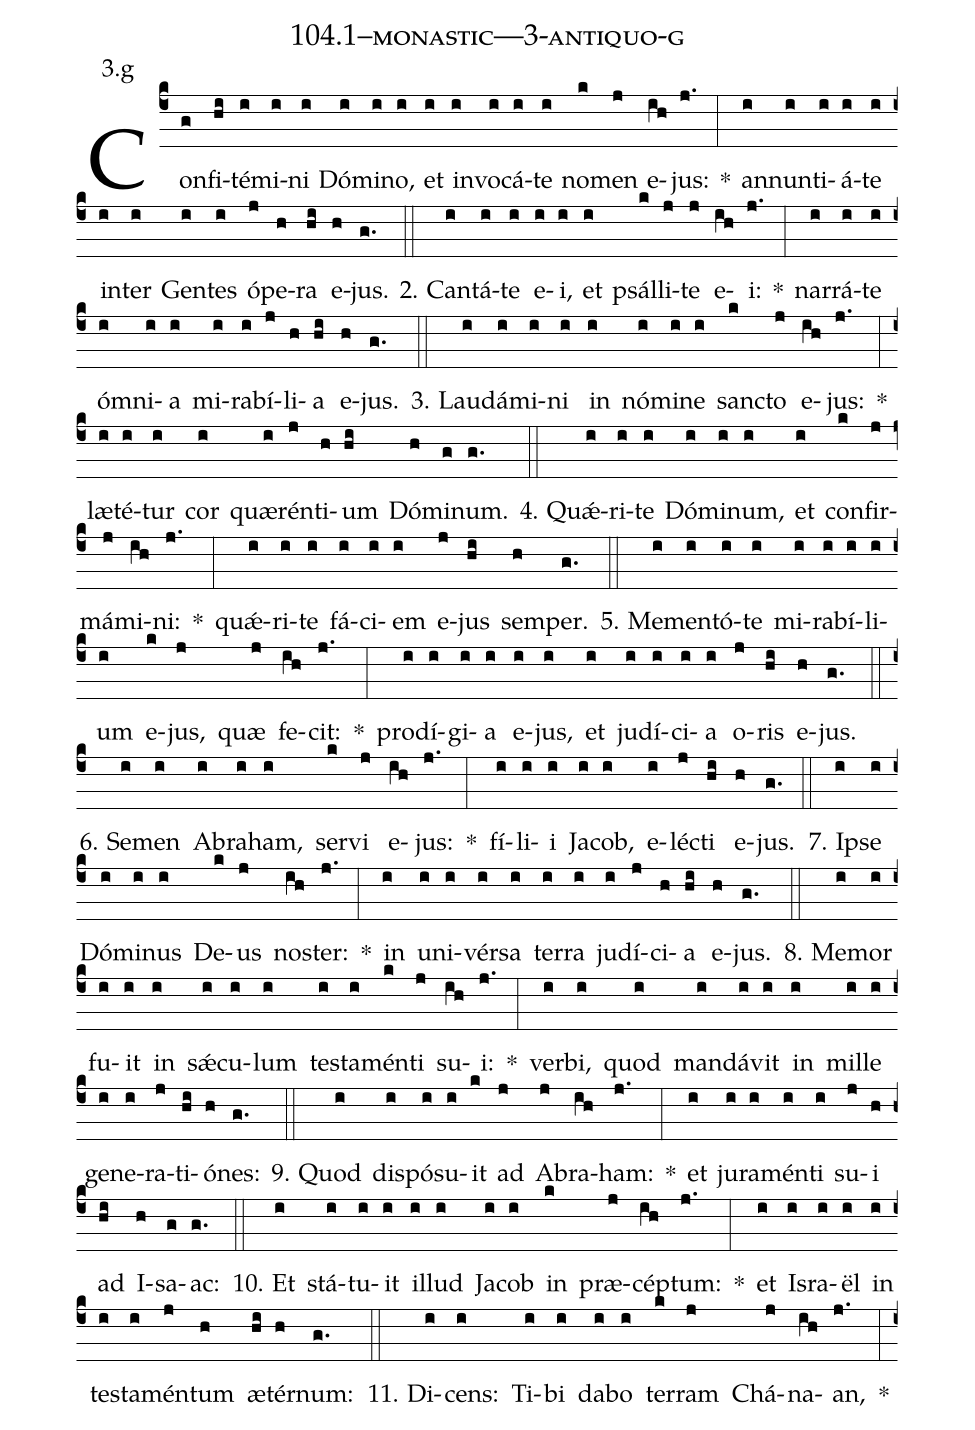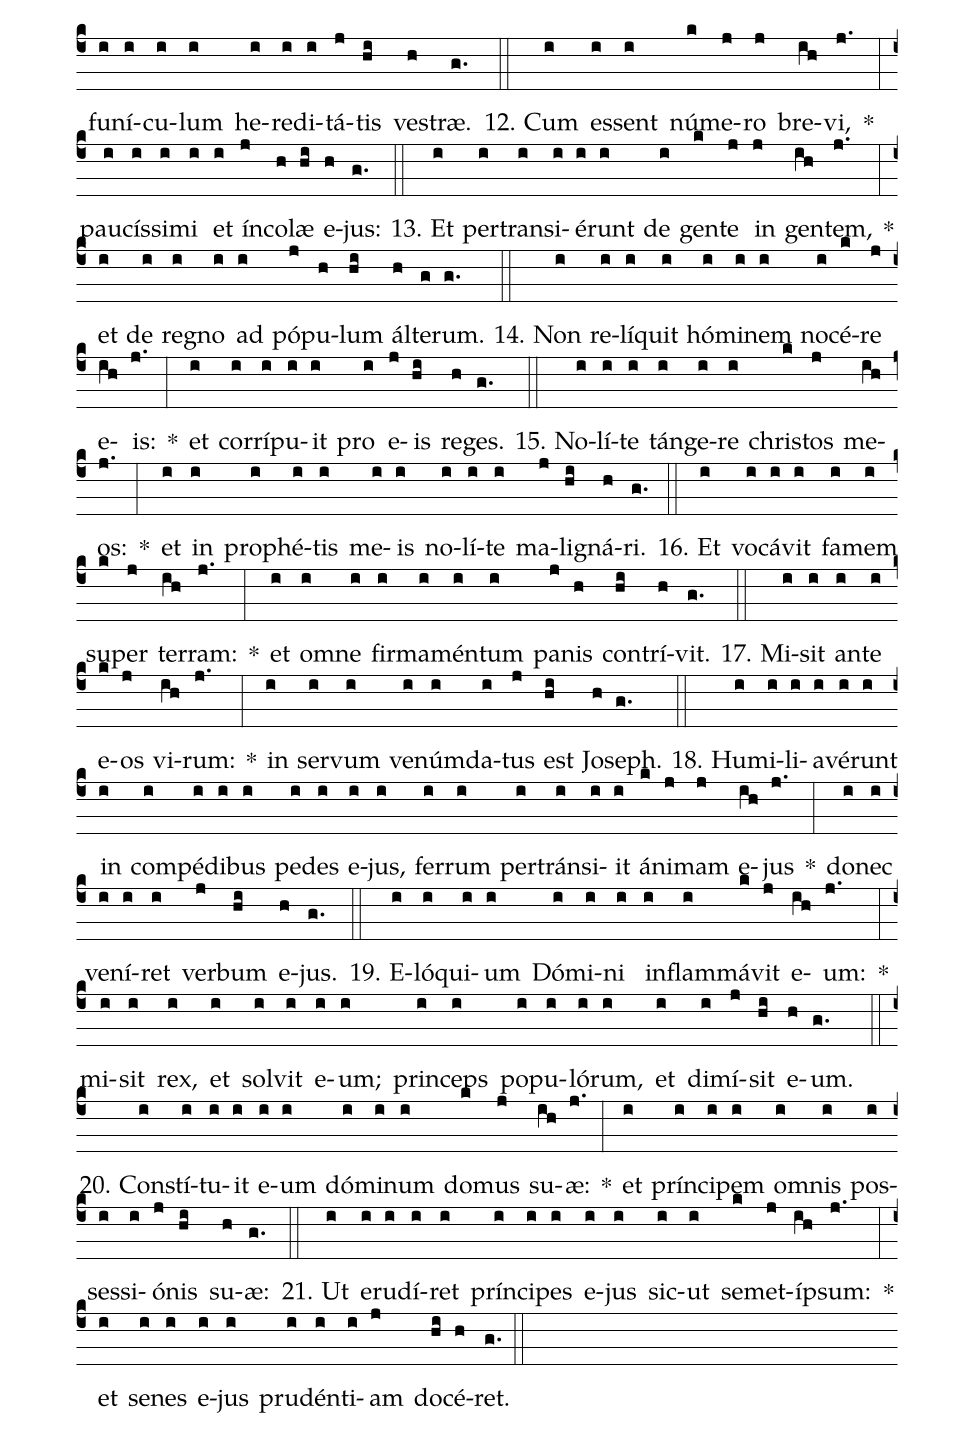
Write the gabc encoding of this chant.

name: 104.1--monastic---3-antiquo-g;
annotation: 3.g;
%%
(c4)Con(g)fi(hi)té(i)mi(i)ni(i) Dó(i)mi(i)no,(i) et(i) in(i)vo(i)cá(i)te(i) no(k)men(j) e(ih)jus:(j.) *(:) an(i)nun(i)ti(i)á(i)te(i) in(i)ter(i) Gen(i)tes(i) ó(j)pe(h)ra(hi) e(h)jus.(g.) (::)
2. Can(i)tá(i)te(i) e(i)i,(i) et(i) psál(k)li(j)te(j) e(ih)i:(j.) *(:) nar(i)rá(i)te(i) óm(i)ni(i)a(i) mi(i)ra(i)bí(j)li(h)a(hi) e(h)jus.(g.) (::)
3. Lau(i)dá(i)mi(i)ni(i) in(i) nó(i)mi(i)ne(i) sanc(k)to(j) e(ih)jus:(j.) *(:) læ(i)té(i)tur(i) cor(i) quæ(i)rén(j)ti(h)um(hi) Dó(h)mi(g)num.(g.) (::)
4. Quǽ(i)ri(i)te(i) Dó(i)mi(i)num,(i) et(i) con(k)fir(j)má(j)mi(ih)ni:(j.) *(:) quǽ(i)ri(i)te(i) fá(i)ci(i)em(i) e(j)jus(hi) sem(h)per.(g.) (::)
5. Me(i)men(i)tó(i)te(i) mi(i)ra(i)bí(i)li(i)um(i) e(k)jus,(j) quæ(j) fe(ih)cit:(j.) *(:) prod(i)í(i)gi(i)a(i) e(i)jus,(i) et(i) ju(i)dí(i)ci(i)a(i) o(j)ris(hi) e(h)jus.(g.) (::)
6. Se(i)men(i) A(i)bra(i)ham,(i) ser(k)vi(j) e(ih)jus:(j.) *(:) fí(i)li(i)i(i) Ja(i)cob,(i) e(i)léc(j)ti(hi) e(h)jus.(g.) (::)
7. Ip(i)se(i) Dó(i)mi(i)nus(i) De(k)us(j) nos(ih)ter:(j.) *(:) in(i) u(i)ni(i)vér(i)sa(i) ter(i)ra(i) ju(i)dí(j)ci(h)a(hi) e(h)jus.(g.) (::)
8. Me(i)mor(i) fu(i)it(i) in(i) sǽ(i)cu(i)lum(i) tes(i)ta(i)mén(k)ti(j) su(ih)i:(j.) *(:) ver(i)bi,(i) quod(i) man(i)dá(i)vit(i) in(i) mil(i)le(i) ge(i)ne(i)ra(j)ti(hi)ó(h)nes:(g.) (::)
9. Quod(i) dis(i)pó(i)su(i)it(k) ad(j) A(j)bra(ih)ham:(j.) *(:) et(i) ju(i)ra(i)mén(i)ti(i) su(j)i(h) ad(hi) I(h)sa(g)ac:(g.) (::)
10. Et(i) stá(i)tu(i)it(i) il(i)lud(i) Ja(i)cob(i) in(k) præ(j)cép(ih)tum:(j.) *(:) et(i) Is(i)ra(i)ël(i) in(i) tes(i)ta(i)mén(j)tum(h) æ(hi)tér(h)num:(g.) (::)
11. Di(i)cens:(i) Ti(i)bi(i) da(i)bo(i) ter(k)ram(j) Chá(j)na(ih)an,(j.) *(:) fu(i)ní(i)cu(i)lum(i) he(i)re(i)di(i)tá(j)tis(hi) ves(h)træ.(g.) (::)
12. Cum(i) es(i)sent(i) nú(k)me(j)ro(j) bre(ih)vi,(j.) *(:) pau(i)cís(i)si(i)mi(i) et(i) ín(j)co(h)læ(hi) e(h)jus:(g.) (::)
13. Et(i) per(i)trans(i)i(i)é(i)runt(i) de(i) gen(k)te(j) in(j) gen(ih)tem,(j.) *(:) et(i) de(i) re(i)gno(i) ad(i) pó(j)pu(h)lum(hi) ál(h)te(g)rum.(g.) (::)
14. Non(i) re(i)lí(i)quit(i) hó(i)mi(i)nem(i) no(i)cé(k)re(j) e(ih)is:(j.) *(:) et(i) cor(i)rí(i)pu(i)it(i) pro(i) e(j)is(hi) re(h)ges.(g.) (::)
15. No(i)lí(i)te(i) tán(i)ge(i)re(i) chris(k)tos(j) me(ih)os:(j.) *(:) et(i) in(i) pro(i)phé(i)tis(i) me(i)is(i) no(i)lí(i)te(i) ma(j)li(hi)gná(h)ri.(g.) (::)
16. Et(i) vo(i)cá(i)vit(i) fa(i)mem(i) su(k)per(j) ter(ih)ram:(j.) *(:) et(i) om(i)ne(i) fir(i)ma(i)mén(i)tum(i) pa(j)nis(h) con(hi)trí(h)vit.(g.) (::)
17. Mi(i)sit(i) an(i)te(i) e(k)os(j) vi(ih)rum:(j.) *(:) in(i) ser(i)vum(i) ve(i)núm(i)da(i)tus(j) est(hi) Jo(h)seph.(g.) (::)
18. Hu(i)mi(i)li(i)a(i)vé(i)runt(i) in(i) com(i)pé(i)di(i)bus(i) pe(i)des(i) e(i)jus,(i) fer(i)rum(i) per(i)tráns(i)i(i)it(i) á(k)ni(j)mam(j) e(ih)jus(j.) *(:) do(i)nec(i) ve(i)ní(i)ret(i) ver(j)bum(hi) e(h)jus.(g.) (::)
19. E(i)ló(i)qui(i)um(i) Dó(i)mi(i)ni(i) in(i)flam(i)má(k)vit(j) e(ih)um:(j.) *(:) mi(i)sit(i) rex,(i) et(i) sol(i)vit(i) e(i)um;(i) prin(i)ceps(i) po(i)pu(i)ló(i)rum,(i) et(i) di(i)mí(j)sit(hi) e(h)um.(g.) (::)
20. Con(i)stí(i)tu(i)it(i) e(i)um(i) dó(i)mi(i)num(i) do(k)mus(j) su(ih)æ:(j.) *(:) et(i) prín(i)ci(i)pem(i) om(i)nis(i) pos(i)ses(i)si(i)ó(j)nis(hi) su(h)æ:(g.) (::)
21. Ut(i) e(i)ru(i)dí(i)ret(i) prín(i)ci(i)pes(i) e(i)jus(i) sic(i)ut(i) se(k)met(j)íp(ih)sum:(j.) *(:) et(i) se(i)nes(i) e(i)jus(i) pru(i)dén(i)ti(i)am(j) do(hi)cé(h)ret.(g.) (::)
